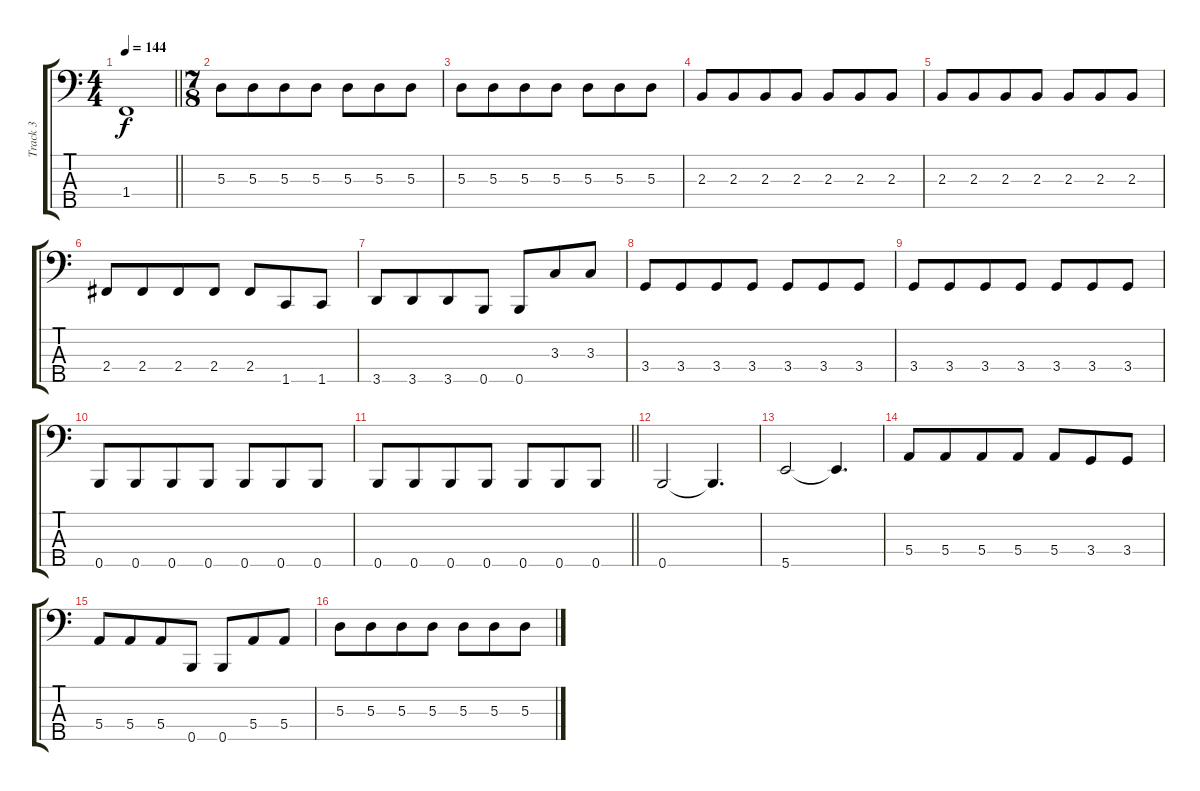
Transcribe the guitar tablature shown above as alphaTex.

\track ("Track 3" "Track 3") {instrument electricbassfinger}
\staff {score tabs}
\tuning (G2 D2 A1 E1 B0) {hide}
\ts (4 4)
\tempo 144
\clef f4
\barLineRight lightlight
\ks c
1.4.1{dy f} |
\ts (7 8)
5.3.8 5.3.8 5.3.8 5.3.8 5.3.8 5.3.8 5.3.8 |
5.3.8 5.3.8 5.3.8 5.3.8 5.3.8 5.3.8 5.3.8 |
2.3.8 2.3.8 2.3.8 2.3.8 2.3.8 2.3.8 2.3.8 |
2.3.8 2.3.8 2.3.8 2.3.8 2.3.8 2.3.8 2.3.8 |
2.4.8 2.4.8 2.4.8 2.4.8 2.4.8 1.5.8 1.5.8 |
3.5.8 3.5.8 3.5.8 0.5.8 0.5.8 3.3.8 3.3.8 |
3.4.8 3.4.8 3.4.8 3.4.8 3.4.8 3.4.8 3.4.8 |
3.4.8 3.4.8 3.4.8 3.4.8 3.4.8 3.4.8 3.4.8 |
0.5.8 0.5.8 0.5.8 0.5.8 0.5.8 0.5.8 0.5.8 |
\barLineRight lightlight
0.5.8 0.5.8 0.5.8 0.5.8 0.5.8 0.5.8 0.5.8 |
0.5.2 0.5{t}.4{d} |
5.5.2 5.5{t}.4{d} |
5.4.8 5.4.8 5.4.8 5.4.8 5.4.8 3.4.8 3.4.8 |
5.4.8 5.4.8 5.4.8 0.5.8 0.5.8 5.4.8 5.4.8 |
5.3.8 5.3.8 5.3.8 5.3.8 5.3.8 5.3.8 5.3.8
